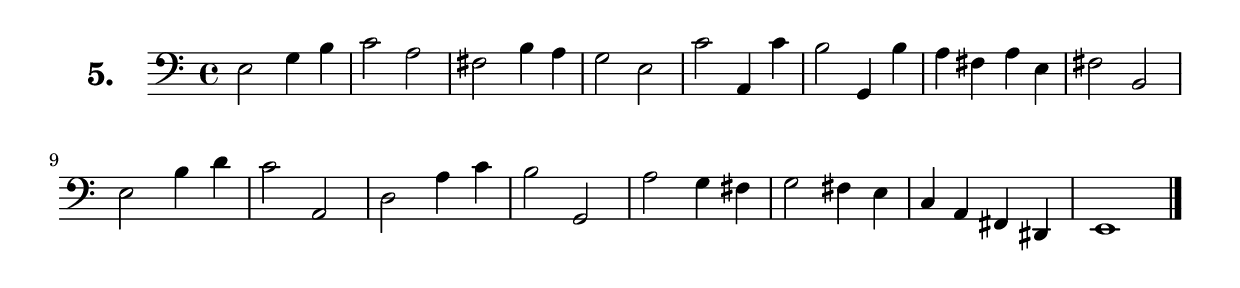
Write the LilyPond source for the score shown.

\version "2.18.2"

\score {
  \new StaffGroup = "" \with {
        instrumentName = \markup { \bold \huge { \larger "5." }}
      }
  <<
    \new Staff = "celloI" 
    \relative c {
      \clef bass
      \key c \major
      \time 4/4

      e2 g4 b      | %01
      c2 a         | %02
      fis2 b4 a    | %03
      g2 e         | %04
      c'2 a,4 c'   | %05
      b2 g,4 b'    | %06
      a fis a e    | %07
      fis2 b,      | %08
      e2 b'4 d     | %09
      c2 a,        | %10
      d2 a'4 c     | %11
      b2 g,        | %12
      a'2 g4 fis   | %13
      g2 fis4 e    | %14
      c4 a fis dis | %15
      e1 \bar "|."   %16

    }
  >>
  \layout {}
  \midi {}
  \header {
    composer = "Sebastian Lee"
    %opus = "Op.30"
  }
}
